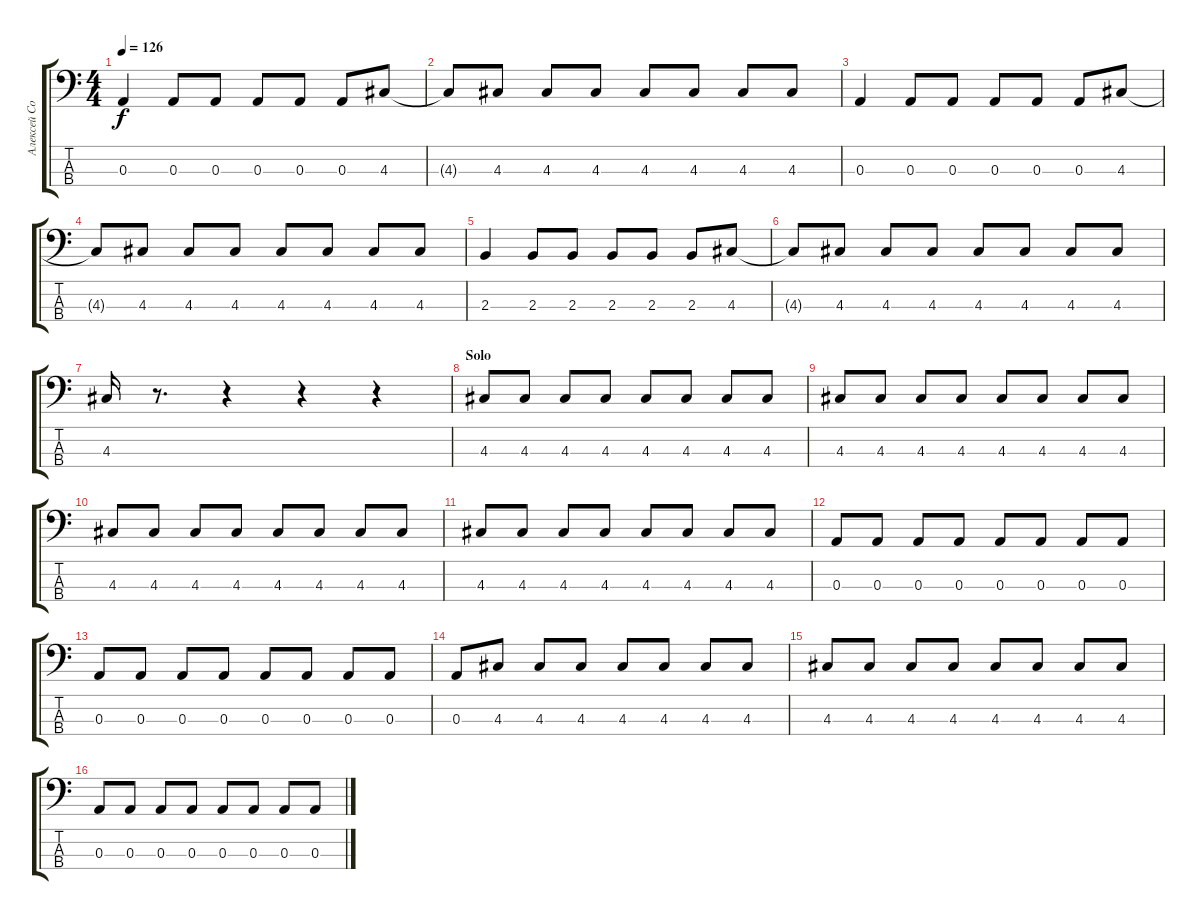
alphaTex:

\track ("Алексей Соловьев (Бас гитара)" "Алексей Со") {instrument electricbasspick}
\staff {score tabs}
\tuning (G2 D2 A1 E1) {hide}
\ts (4 4)
\tempo 126
\clef f4
\ks c
0.3.4{dy f} 0.3.8 0.3.8 0.3.8 0.3.8 0.3.8 4.3.8 |
4.3{t}.8 4.3.8 4.3.8 4.3.8 4.3.8 4.3.8 4.3.8 4.3.8 |
0.3.4 0.3.8 0.3.8 0.3.8 0.3.8 0.3.8 4.3.8 |
4.3{t}.8 4.3.8 4.3.8 4.3.8 4.3.8 4.3.8 4.3.8 4.3.8 |
2.3.4 2.3.8 2.3.8 2.3.8 2.3.8 2.3.8 4.3.8 |
4.3{t}.8 4.3.8 4.3.8 4.3.8 4.3.8 4.3.8 4.3.8 4.3.8 |
4.3.16 r.8{d} r.4 r.4 r.4 |
\section ("" "Solo")
4.3.8 4.3.8 4.3.8 4.3.8 4.3.8 4.3.8 4.3.8 4.3.8 |
4.3.8 4.3.8 4.3.8 4.3.8 4.3.8 4.3.8 4.3.8 4.3.8 |
4.3.8 4.3.8 4.3.8 4.3.8 4.3.8 4.3.8 4.3.8 4.3.8 |
4.3.8 4.3.8 4.3.8 4.3.8 4.3.8 4.3.8 4.3.8 4.3.8 |
0.3.8 0.3.8 0.3.8 0.3.8 0.3.8 0.3.8 0.3.8 0.3.8 |
0.3.8 0.3.8 0.3.8 0.3.8 0.3.8 0.3.8 0.3.8 0.3.8 |
0.3.8 4.3.8 4.3.8 4.3.8 4.3.8 4.3.8 4.3.8 4.3.8 |
4.3.8 4.3.8 4.3.8 4.3.8 4.3.8 4.3.8 4.3.8 4.3.8 |
0.3.8 0.3.8 0.3.8 0.3.8 0.3.8 0.3.8 0.3.8 0.3.8
